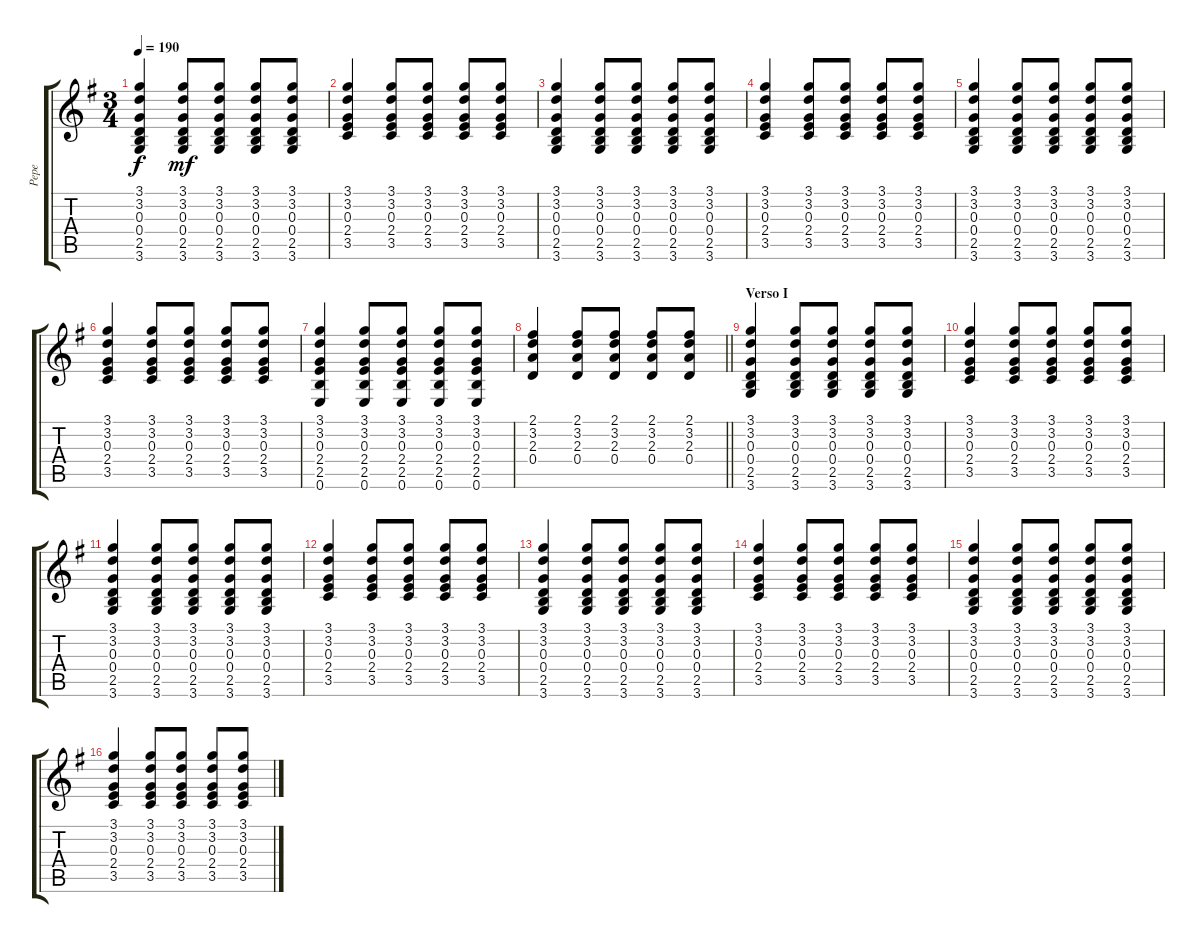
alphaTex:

\track ("Pepe" "Pepe") {instrument acousticguitarsteel}
\staff {score tabs}
\tuning (E4 B3 G3 D3 A2 E2) {hide}
\ts (3 4)
\tempo 190
\clef g2
\ks g
(3.1 3.2 0.3 0.4 2.5 3.6).4{dy f volume 9 instrument acousticguitarsteel} (3.1 3.2 0.3 0.4 2.5 3.6).8{dy mf} (3.1 3.2 0.3 0.4 2.5 3.6).8 (3.1 3.2 0.3 0.4 2.5 3.6).8 (3.1 3.2 0.3 0.4 2.5 3.6).8 |
(3.1 3.2 0.3 2.4 3.5).4 (3.1 3.2 0.3 2.4 3.5).8 (3.1 3.2 0.3 2.4 3.5).8 (3.1 3.2 0.3 2.4 3.5).8 (3.1 3.2 0.3 2.4 3.5).8 |
(3.1 3.2 0.3 0.4 2.5 3.6).4 (3.1 3.2 0.3 0.4 2.5 3.6).8 (3.1 3.2 0.3 0.4 2.5 3.6).8 (3.1 3.2 0.3 0.4 2.5 3.6).8 (3.1 3.2 0.3 0.4 2.5 3.6).8 |
(3.1 3.2 0.3 2.4 3.5).4 (3.1 3.2 0.3 2.4 3.5).8 (3.1 3.2 0.3 2.4 3.5).8 (3.1 3.2 0.3 2.4 3.5).8 (3.1 3.2 0.3 2.4 3.5).8 |
(3.1 3.2 0.3 0.4 2.5 3.6).4 (3.1 3.2 0.3 0.4 2.5 3.6).8 (3.1 3.2 0.3 0.4 2.5 3.6).8 (3.1 3.2 0.3 0.4 2.5 3.6).8 (3.1 3.2 0.3 0.4 2.5 3.6).8 |
(3.1 3.2 0.3 2.4 3.5).4 (3.1 3.2 0.3 2.4 3.5).8 (3.1 3.2 0.3 2.4 3.5).8 (3.1 3.2 0.3 2.4 3.5).8 (3.1 3.2 0.3 2.4 3.5).8 |
(3.1 3.2 0.3 2.4 2.5 0.6).4 (3.1 3.2 0.3 2.4 2.5 0.6).8 (3.1 3.2 0.3 2.4 2.5 0.6).8 (3.1 3.2 0.3 2.4 2.5 0.6).8 (3.1 3.2 0.3 2.4 2.5 0.6).8 |
\barLineRight lightlight
(2.1 3.2 2.3 0.4).4 (2.1 3.2 2.3 0.4).8 (2.1 3.2 2.3 0.4).8 (2.1 3.2 2.3 0.4).8 (2.1 3.2 2.3 0.4).8 |
\section ("" "Verso I")
(3.1 3.2 0.3 0.4 2.5 3.6).4 (3.1 3.2 0.3 0.4 2.5 3.6).8 (3.1 3.2 0.3 0.4 2.5 3.6).8 (3.1 3.2 0.3 0.4 2.5 3.6).8 (3.1 3.2 0.3 0.4 2.5 3.6).8 |
(3.1 3.2 0.3 2.4 3.5).4 (3.1 3.2 0.3 2.4 3.5).8 (3.1 3.2 0.3 2.4 3.5).8 (3.1 3.2 0.3 2.4 3.5).8 (3.1 3.2 0.3 2.4 3.5).8 |
(3.1 3.2 0.3 0.4 2.5 3.6).4 (3.1 3.2 0.3 0.4 2.5 3.6).8 (3.1 3.2 0.3 0.4 2.5 3.6).8 (3.1 3.2 0.3 0.4 2.5 3.6).8 (3.1 3.2 0.3 0.4 2.5 3.6).8 |
(3.1 3.2 0.3 2.4 3.5).4 (3.1 3.2 0.3 2.4 3.5).8 (3.1 3.2 0.3 2.4 3.5).8 (3.1 3.2 0.3 2.4 3.5).8 (3.1 3.2 0.3 2.4 3.5).8 |
(3.1 3.2 0.3 0.4 2.5 3.6).4 (3.1 3.2 0.3 0.4 2.5 3.6).8 (3.1 3.2 0.3 0.4 2.5 3.6).8 (3.1 3.2 0.3 0.4 2.5 3.6).8 (3.1 3.2 0.3 0.4 2.5 3.6).8 |
(3.1 3.2 0.3 2.4 3.5).4 (3.1 3.2 0.3 2.4 3.5).8 (3.1 3.2 0.3 2.4 3.5).8 (3.1 3.2 0.3 2.4 3.5).8 (3.1 3.2 0.3 2.4 3.5).8 |
(3.1 3.2 0.3 0.4 2.5 3.6).4 (3.1 3.2 0.3 0.4 2.5 3.6).8 (3.1 3.2 0.3 0.4 2.5 3.6).8 (3.1 3.2 0.3 0.4 2.5 3.6).8 (3.1 3.2 0.3 0.4 2.5 3.6).8 |
(3.1 3.2 0.3 2.4 3.5).4 (3.1 3.2 0.3 2.4 3.5).8 (3.1 3.2 0.3 2.4 3.5).8 (3.1 3.2 0.3 2.4 3.5).8 (3.1 3.2 0.3 2.4 3.5).8
